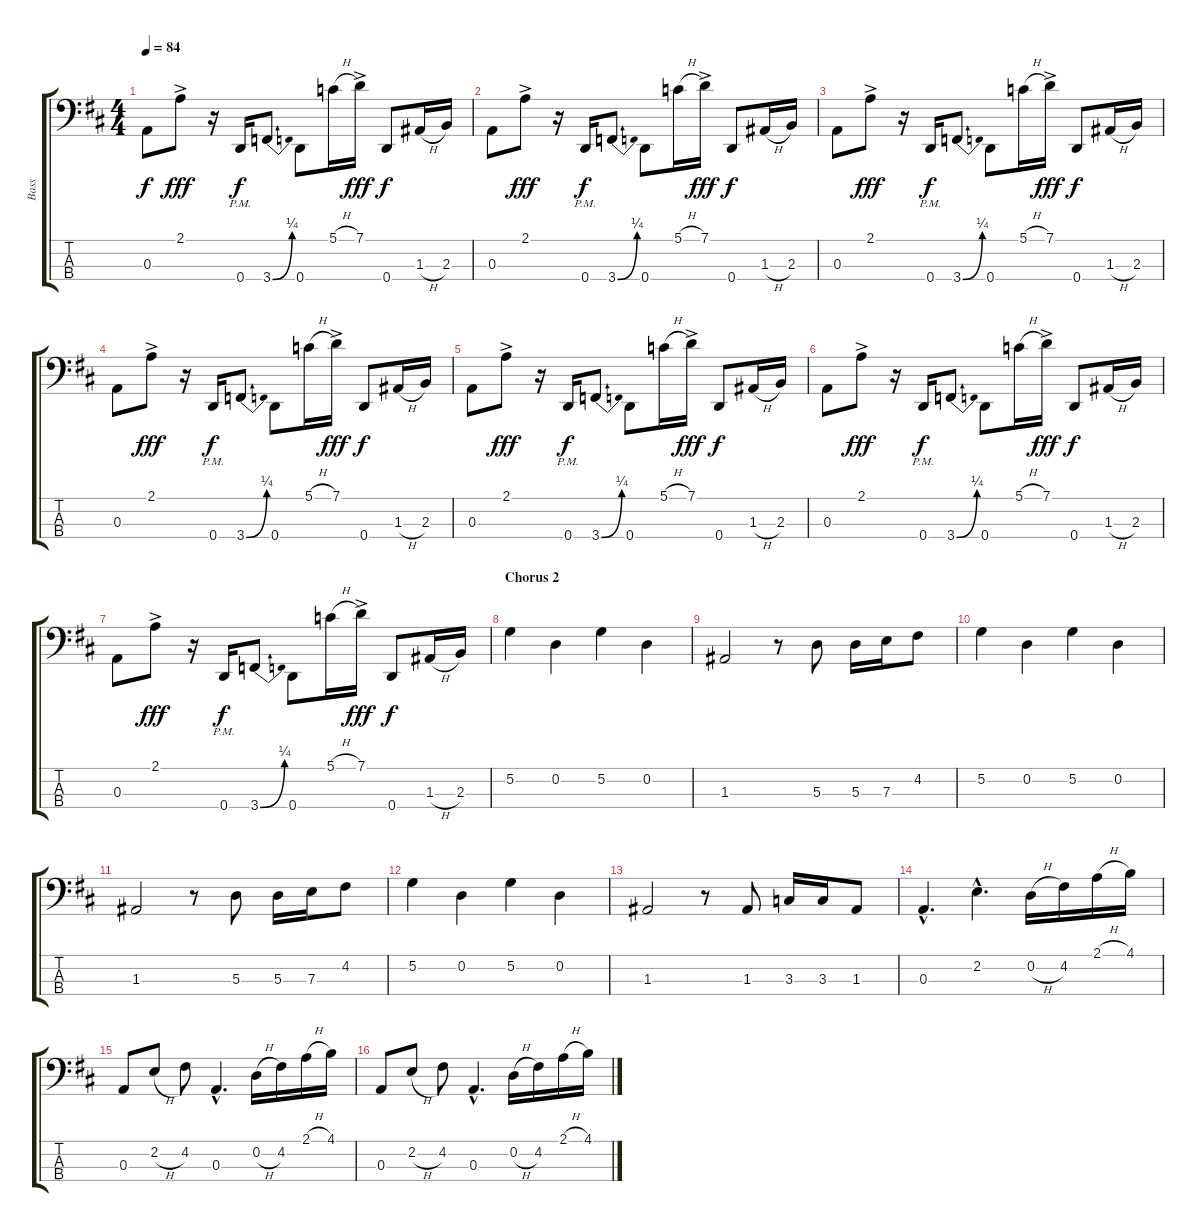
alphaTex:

\track ("Bass" "Bass") {instrument electricbassfinger}
\staff {score tabs}
\tuning (G2 D2 A1 D1) {hide}
\ts (4 4)
\tempo 84
\clef f4
\ks d
0.3.8{dy f} 2.1{ac}.8{dy fff} r.16 0.4{pm}.16{dy f} 3.4{be (bend 0 0 60 1)}.8 0.4.8 5.1{h}.16 7.1{ac}.16{dy fff} 0.4.8{dy f} 1.3{h}.16 2.3.16 |
0.3.8 2.1{ac}.8{dy fff} r.16 0.4{pm}.16{dy f} 3.4{be (bend 0 0 60 1)}.8 0.4.8 5.1{h}.16 7.1{ac}.16{dy fff} 0.4.8{dy f} 1.3{h}.16 2.3.16 |
0.3.8 2.1{ac}.8{dy fff} r.16 0.4{pm}.16{dy f} 3.4{be (bend 0 0 60 1)}.8 0.4.8 5.1{h}.16 7.1{ac}.16{dy fff} 0.4.8{dy f} 1.3{h}.16 2.3.16 |
0.3.8 2.1{ac}.8{dy fff} r.16 0.4{pm}.16{dy f} 3.4{be (bend 0 0 60 1)}.8 0.4.8 5.1{h}.16 7.1{ac}.16{dy fff} 0.4.8{dy f} 1.3{h}.16 2.3.16 |
0.3.8 2.1{ac}.8{dy fff} r.16 0.4{pm}.16{dy f} 3.4{be (bend 0 0 60 1)}.8 0.4.8 5.1{h}.16 7.1{ac}.16{dy fff} 0.4.8{dy f} 1.3{h}.16 2.3.16 |
0.3.8 2.1{ac}.8{dy fff} r.16 0.4{pm}.16{dy f} 3.4{be (bend 0 0 60 1)}.8 0.4.8 5.1{h}.16 7.1{ac}.16{dy fff} 0.4.8{dy f} 1.3{h}.16 2.3.16 |
0.3.8 2.1{ac}.8{dy fff} r.16 0.4{pm}.16{dy f} 3.4{be (bend 0 0 60 1)}.8 0.4.8 5.1{h}.16 7.1{ac}.16{dy fff} 0.4.8{dy f} 1.3{h}.16 2.3.16 |
\section ("" "Chorus 2")
5.2.4 0.2.4 5.2.4 0.2.4 |
1.3.2 r.8 5.3.8 5.3.16 7.3.16 4.2.8 |
5.2.4 0.2.4 5.2.4 0.2.4 |
1.3.2 r.8 5.3.8 5.3.16 7.3.16 4.2.8 |
5.2.4 0.2.4 5.2.4 0.2.4 |
1.3.2 r.8 1.3.8 3.3.16 3.3.16 1.3.8 |
0.3{hac}.4{d} 2.2{hac}.4{d} 0.2{h}.16 4.2.16 2.1{h}.16 4.1.16 |
0.3.8 2.2{h}.8 4.2.8 0.3{hac}.4{d} 0.2{h}.16 4.2.16 2.1{h}.16 4.1.16 |
0.3.8 2.2{h}.8 4.2.8 0.3{hac}.4{d} 0.2{h}.16 4.2.16 2.1{h}.16 4.1.16
